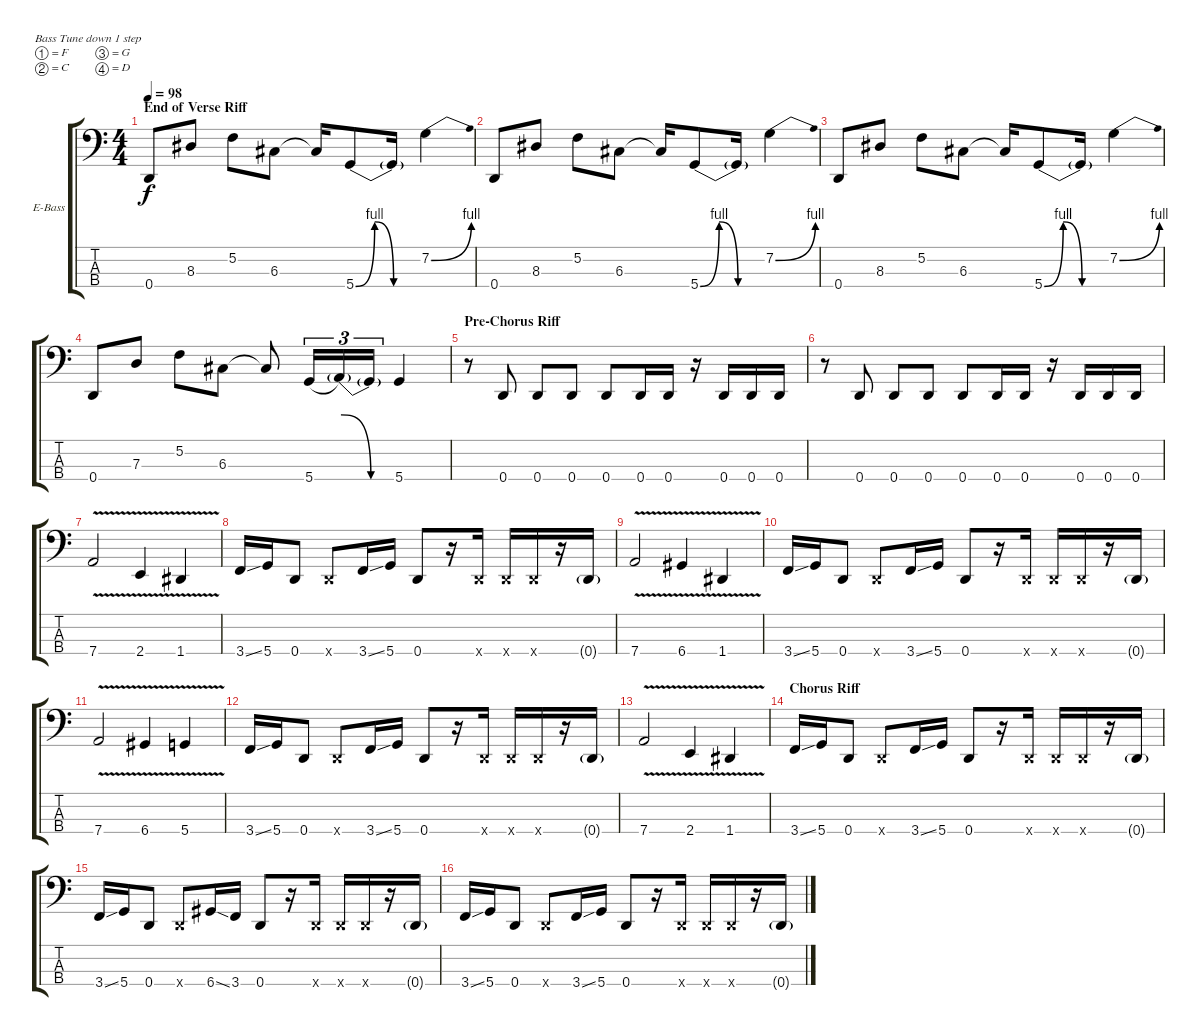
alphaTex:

\bracketExtendMode groupsimilarinstruments
\firstSystemTrackNameOrientation horizontal
\otherSystemsTrackNameOrientation horizontal
\track ("Rex" "E-Bass") {instrument electricbasspick}
\staff {score tabs}
\tuning (F2 C2 G1 D1)
\ts (4 4)
\section ("" "End of Verse Riff")
\tempo 98
\clef f4
\ks c
0.4.8{dy f} 8.3.8 5.2.8 6.3.8 6.3{t}.16 5.4{be (bendrelease 0 0 30 4 30 4 60 0)}.8 5.4{be (hold 0 0 60 0) t}.16 7.2{be (bend 0 0 60 4)}.4 |
0.4.8 8.3.8 5.2.8 6.3.8 6.3{t}.16 5.4{be (bendrelease 0 0 30 4 30 4 60 0)}.8 5.4{be (hold 0 0 60 0) t}.16 7.2{be (bend 0 0 60 4)}.4 |
0.4.8 8.3.8 5.2.8 6.3.8 6.3{t}.16 5.4{be (bendrelease 0 0 30 4 30 4 60 0)}.8 5.4{be (hold 0 0 60 0) t}.16 7.2{be (bend 0 0 60 4)}.4 |
0.4.8 7.3.8 5.2.8 6.3.8 6.3{t}.8 5.4{be (hold 0 0 60 0)}.16{tu (3 2)} 5.4{be (release 0 4 60 0) t}.16{tu (3 2)} 5.4{be (hold 0 0 60 0) t}.16{tu (3 2)} 5.4.4 |
\section ("" "Pre-Chorus Riff")
r.8 0.4.8 0.4.8 0.4.8 0.4.8 0.4.16 0.4.16 r.16 0.4.16 0.4.16 0.4.16 |
r.8 0.4.8 0.4.8 0.4.8 0.4.8 0.4.16 0.4.16 r.16 0.4.16 0.4.16 0.4.16 |
7.4{v}.2 2.4{v}.4 1.4{v}.4 |
3.4{ss}.16 5.4.16 0.4.8 0.4{x}.8 3.4{ss}.16 5.4.16 0.4.8 r.16 0.4{x}.16 0.4{x}.16 0.4{x}.16 r.16 0.4{g}.16 |
7.4{v}.2 6.4{v}.4 1.4{v}.4 |
3.4{ss}.16 5.4.16 0.4.8 0.4{x}.8 3.4{ss}.16 5.4.16 0.4.8 r.16 0.4{x}.16 0.4{x}.16 0.4{x}.16 r.16 0.4{g}.16 |
7.4{v}.2 6.4{v}.4 5.4{v}.4 |
3.4{ss}.16 5.4.16 0.4.8 0.4{x}.8 3.4{ss}.16 5.4.16 0.4.8 r.16 0.4{x}.16 0.4{x}.16 0.4{x}.16 r.16 0.4{g}.16 |
7.4{v}.2 2.4{v}.4 1.4{v}.4 |
\section ("" "Chorus Riff")
3.4{ss}.16 5.4.16 0.4.8 0.4{x}.8 3.4{ss}.16 5.4.16 0.4.8 r.16 0.4{x}.16 0.4{x}.16 0.4{x}.16 r.16 0.4{g}.16 |
3.4{ss}.16 5.4.16 0.4.8 0.4{x}.8 6.4{ss}.16 3.4.16 0.4.8 r.16 0.4{x}.16 0.4{x}.16 0.4{x}.16 r.16 0.4{g}.16 |
3.4{ss}.16 5.4.16 0.4.8 0.4{x}.8 3.4{ss}.16 5.4.16 0.4.8 r.16 0.4{x}.16 0.4{x}.16 0.4{x}.16 r.16 0.4{g}.16
